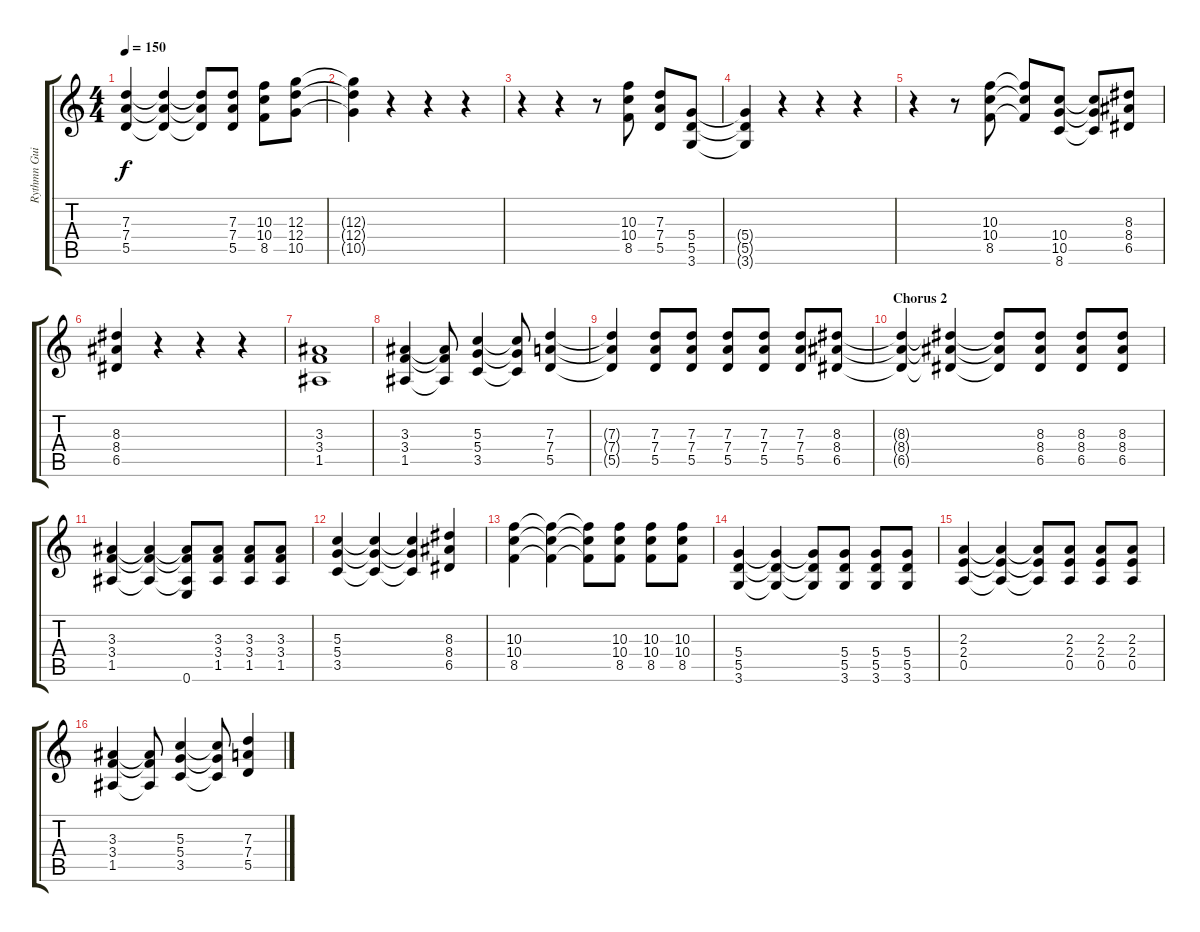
\track ("Rythmn Guitar" "Rythmn Gui") {instrument distortionguitar}
\staff {score tabs}
\tuning (E4 B3 G3 D3 A2 E2) {hide}
\ts (4 4)
\tempo 150
\clef g2
\ks c
(7.3{t} 7.4{t} 5.5{t}).4{dy f} (7.3{t} 7.4{t} 5.5{t}).4 (7.3{t} 7.4{t} 5.5{t}).8 (7.3 7.4 5.5).8 (10.3 10.4 8.5).8 (12.3 12.4 10.5).8 |
(12.3{t} 12.4{t} 10.5{t}).4 r.4 r.4 r.4 |
r.4 r.4 r.8 (10.3 10.4 8.5).8 (7.3 7.4 5.5).8 (5.4 5.5 3.6).8 |
(5.4{t} 5.5{t} 3.6{t}).4 r.4 r.4 r.4 |
r.4 r.8 (10.3 10.4 8.5).8 (10.3{t} 10.4{t} 8.5{t}).8 (10.4 10.5 8.6).8 (10.4{t} 10.5{t} 8.6{t}).8 (8.3 8.4 6.5).8 |
(8.3 8.4 6.5).4 r.4 r.4 r.4 |
(3.3 3.4 1.5).1 |
(3.3 3.4 1.5).4 (3.3{t} 3.4{t} 1.5{t}).8 (5.3 5.4 3.5).4 (5.3{t} 5.4{t} 3.5{t}).8 (7.3 7.4 5.5).4 |
(7.3{t} 7.4{t} 5.5{t}).4 (7.3 7.4 5.5).8 (7.3 7.4 5.5).8 (7.3 7.4 5.5).8 (7.3 7.4 5.5).8 (7.3 7.4 5.5).8 (8.3 8.4 6.5).8 |
\section ("" "Chorus 2")
(8.3{t} 8.4{t} 6.5{t}).4 (8.3{t} 8.4{t} 6.5{t}).4 (8.3{t} 8.4{t} 6.5{t}).8 (8.3 8.4 6.5).8 (8.3 8.4 6.5).8 (8.3 8.4 6.5).8 |
(3.3 3.4 1.5).4 (3.3{t} 3.4{t} 1.5{t}).4 (3.3{t} 3.4{t} 1.5{t} 0.6).8 (3.3 3.4 1.5).8 (3.3 3.4 1.5).8 (3.3 3.4 1.5).8 |
(5.3 5.4 3.5).4 (5.3{t} 5.4{t} 3.5{t}).4 (5.3{t} 5.4{t} 3.5{t}).4 (8.3 8.4 6.5).4 |
(10.3 10.4 8.5).4 (10.3{t} 10.4{t} 8.5{t}).4 (10.3{t} 10.4{t} 8.5{t}).8 (10.3 10.4 8.5).8 (10.3 10.4 8.5).8 (10.3 10.4 8.5).8 |
(5.4 5.5 3.6).4 (5.4{t} 5.5{t} 3.6{t}).4 (5.4{t} 5.5{t} 3.6{t}).8 (5.4 5.5 3.6).8 (5.4 5.5 3.6).8 (5.4 5.5 3.6).8 |
(2.3 2.4 0.5).4 (2.3{t} 2.4{t} 0.5{t}).4 (2.3{t} 2.4{t} 0.5{t}).8 (2.3 2.4 0.5).8 (2.3 2.4 0.5).8 (2.3 2.4 0.5).8 |
(3.3 3.4 1.5).4 (3.3{t} 3.4{t} 1.5{t}).8 (5.3 5.4 3.5).4 (5.3{t} 5.4{t} 3.5{t}).8 (7.3 7.4 5.5).4
